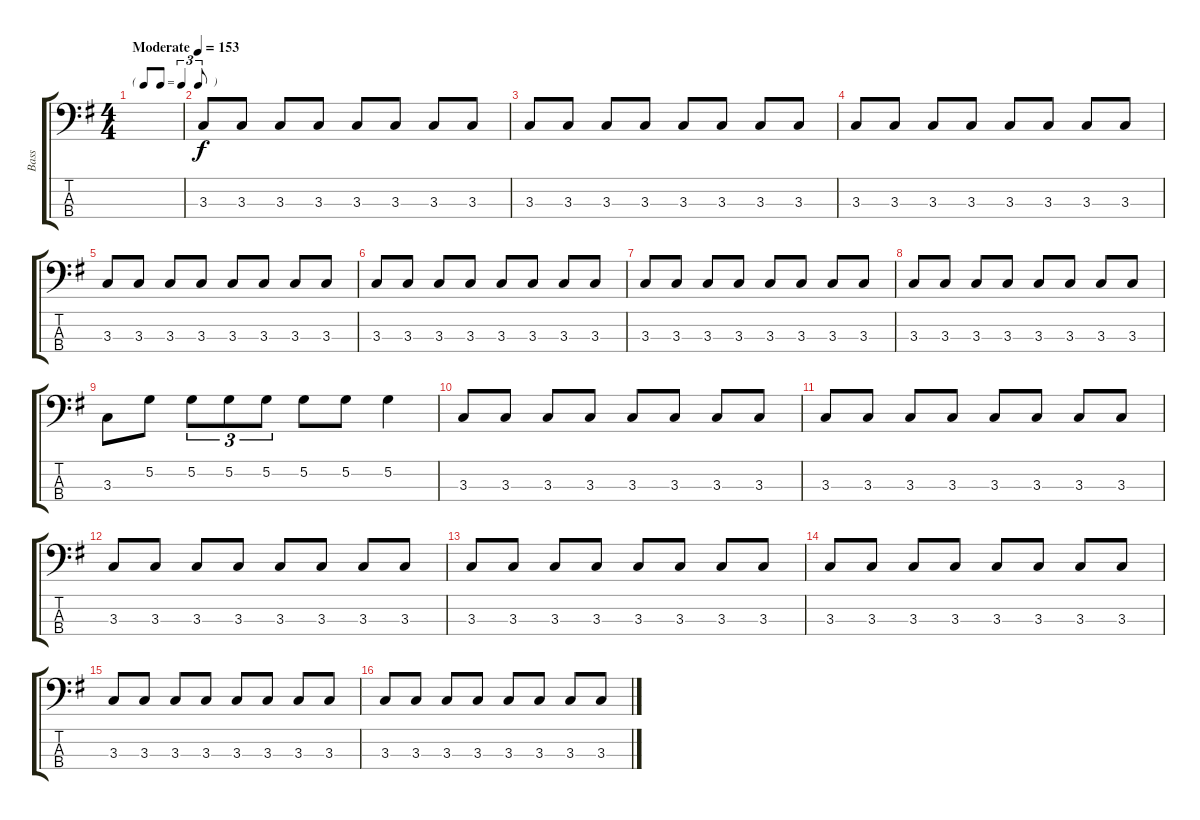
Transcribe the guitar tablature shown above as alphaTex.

\track ("Bass" "Bass") {instrument electricbassfinger}
\staff {score tabs}
\tuning (G2 D2 A1 E1) {hide}
\ts (4 4)
\tf triplet8th
\tempo (153 "Moderate")
\clef f4
\ks g
|
3.3.8 3.3.8 3.3.8 3.3.8 3.3.8 3.3.8 3.3.8 3.3.8 |
3.3.8 3.3.8 3.3.8 3.3.8 3.3.8 3.3.8 3.3.8 3.3.8 |
3.3.8 3.3.8 3.3.8 3.3.8 3.3.8 3.3.8 3.3.8 3.3.8 |
3.3.8 3.3.8 3.3.8 3.3.8 3.3.8 3.3.8 3.3.8 3.3.8 |
3.3.8 3.3.8 3.3.8 3.3.8 3.3.8 3.3.8 3.3.8 3.3.8 |
3.3.8 3.3.8 3.3.8 3.3.8 3.3.8 3.3.8 3.3.8 3.3.8 |
3.3.8 3.3.8 3.3.8 3.3.8 3.3.8 3.3.8 3.3.8 3.3.8 |
3.3.8 5.2.8 5.2.8{tu (3 2)} 5.2.8{tu (3 2)} 5.2.8{tu (3 2)} 5.2.8 5.2.8 5.2.4 |
3.3.8 3.3.8 3.3.8 3.3.8 3.3.8 3.3.8 3.3.8 3.3.8 |
3.3.8 3.3.8 3.3.8 3.3.8 3.3.8 3.3.8 3.3.8 3.3.8 |
3.3.8 3.3.8 3.3.8 3.3.8 3.3.8 3.3.8 3.3.8 3.3.8 |
3.3.8 3.3.8 3.3.8 3.3.8 3.3.8 3.3.8 3.3.8 3.3.8 |
3.3.8 3.3.8 3.3.8 3.3.8 3.3.8 3.3.8 3.3.8 3.3.8 |
3.3.8 3.3.8 3.3.8 3.3.8 3.3.8 3.3.8 3.3.8 3.3.8 |
3.3.8 3.3.8 3.3.8 3.3.8 3.3.8 3.3.8 3.3.8 3.3.8
